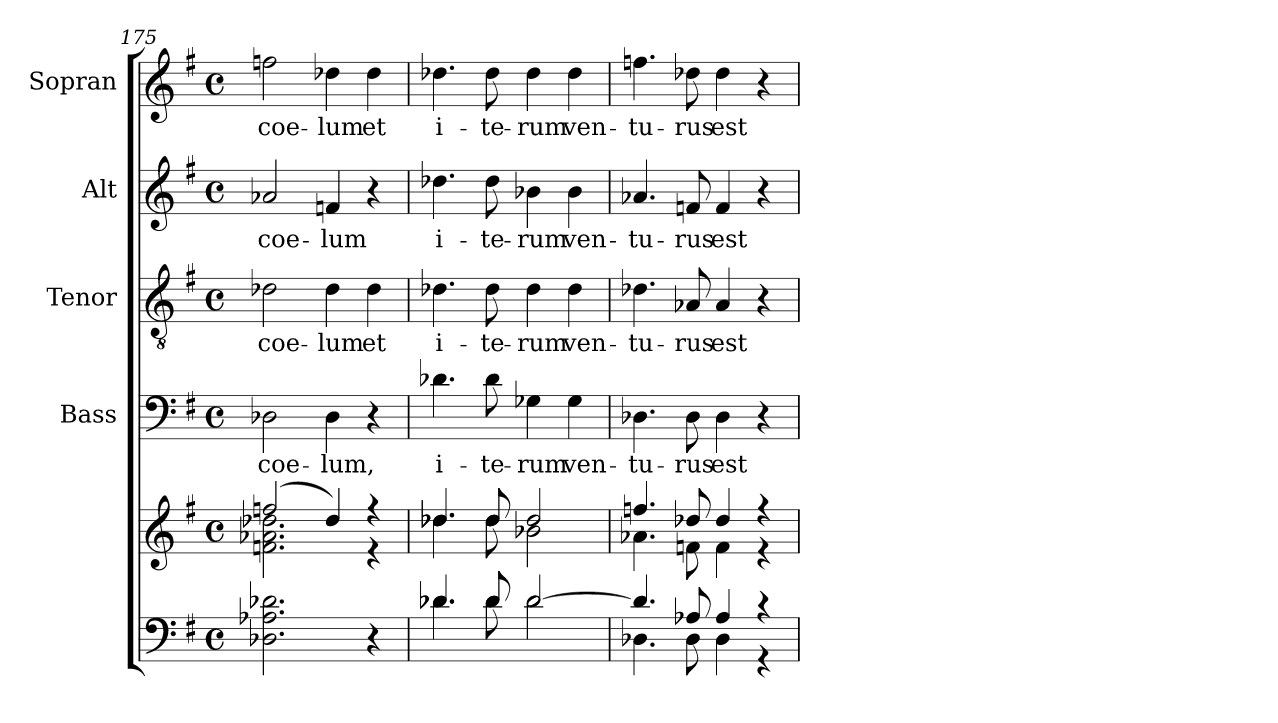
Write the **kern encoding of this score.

**kern	**kern	**kern	**text	**kern	**text	**kern	**text	**kern	**text
*part5	*part5	*part4	*part4	*part3	*part3	*part2	*part2	*part1	*part1
*staff6	*staff5	*staff4	*staff4	*staff3	*staff3	*staff2	*staff2	*staff1	*staff1
*	*	*I"Bass	*	*I"Tenor	*	*I"Alt	*	*I"Sopran	*
*	*	*I'B.	*	*I'T.	*	*I'A.	*	*I'S.	*
*clefF4	*clefG2	*clefF4	*	*clefGv2	*	*clefG2	*	*clefG2	*
*k[f#]	*k[f#]	*k[f#]	*	*k[f#]	*	*k[f#]	*	*k[f#]	*
*G:	*G:	*G:	*	*G:	*	*G:	*	*G:	*
*M4/4	*M4/4	*M4/4	*	*M4/4	*	*M4/4	*	*M4/4	*
*met(c)	*met(c)	*met(c)	*	*met(c)	*	*met(c)	*	*met(c)	*
=175	=175	=175	=175	=175	=175	=175	=175	=175	=175
*	*^	*	*	*	*	*	*	*	*
!	!	!	!	!LO:LY:b	!	!LO:LY:b	!	!LO:LY:b	!	!LO:LY:b
2.D-X\ 2.A-X\ 2.d-X\	(>2ffn/	2.fn\ 2.a-X\ 2.dd-X\	2D-X\	coe-	2d-X\	coe-	2a-X/	coe-	2ffn\	coe-
!	!	!	!	!LO:LY:b	!	!LO:LY:b	!	!LO:LY:b	!	!LO:LY:b
.	4dd-/)	.	4D-\	-lum,	4d-\	-lum	4fn/	-lum	4dd-X\	-lum
!	!	!	!	!	!	!LO:LY:b	!	!	!	!LO:LY:b
4r	4r	4r	4r	.	4d-\	et	4r	.	4dd-\	et
=176	=176	=176	=176	=176	=176	=176	=176	=176	=176	=176
*^	*	*	*	*	*	*	*	*	*	*
!	!	!	!	!	!LO:LY:b	!	!LO:LY:b	!	!LO:LY:b	!	!LO:LY:b
4.d-X/	4.d-\	4.dd-X/	4.dd-\	4.d-X\	i-	4.d-X\	i-	4.dd-X\	i-	4.dd-X\	i-
!	!	!	!	!	!LO:LY:b	!	!LO:LY:b	!	!LO:LY:b	!	!LO:LY:b
8d-/	8d-\	8dd-/	8dd-\	8d-\	-te-	8d-\	-te-	8dd-\	-te-	8dd-\	-te-
!	!	!	!	!	!LO:LY:b	!	!LO:LY:b	!	!LO:LY:b	!	!LO:LY:b
[>2d-/	2d-\	2dd-/	2b-X\	4G-X\	-rum	4d-\	-rum	4b-X\	-rum	4dd-\	-rum
!	!	!	!	!	!LO:LY:b	!	!LO:LY:b	!	!LO:LY:b	!	!LO:LY:b
.	.	.	.	4G-\	ven-	4d-\	ven-	4b-\	ven-	4dd-\	ven-
=177	=177	=177	=177	=177	=177	=177	=177	=177	=177	=177	=177
!	!	!	!	!	!LO:LY:b	!	!LO:LY:b	!	!LO:LY:b	!	!LO:LY:b
4.d-/]	4.D-X\	4.ffn/	4.a-X\	4.D-X\	-tu-	4.d-X\	-tu-	4.a-X/	-tu-	4.ffn\	-tu-
!	!	!	!	!	!LO:LY:b	!	!LO:LY:b	!	!LO:LY:b	!	!LO:LY:b
8A-X/	8D-\	8dd-X/	8fn\	8D-\	-rus	8A-X/	-rus	8fn/	-rus	8dd-X\	-rus
!	!	!	!	!	!LO:LY:b	!	!LO:LY:b	!	!LO:LY:b	!	!LO:LY:b
4A-/	4D-\	4dd-/	4f\	4D-\	est	4A-/	est	4f/	est	4dd-\	est
4r	4r	4r	4r	4r	.	4r	.	4r	.	4r	.
*v	*v	*	*	*	*	*	*	*	*	*	*
*	*v	*v	*	*	*	*	*	*	*	*
=	=	=	=	=	=	=	=	=	=
*-	*-	*-	*-	*-	*-	*-	*-	*-	*-
